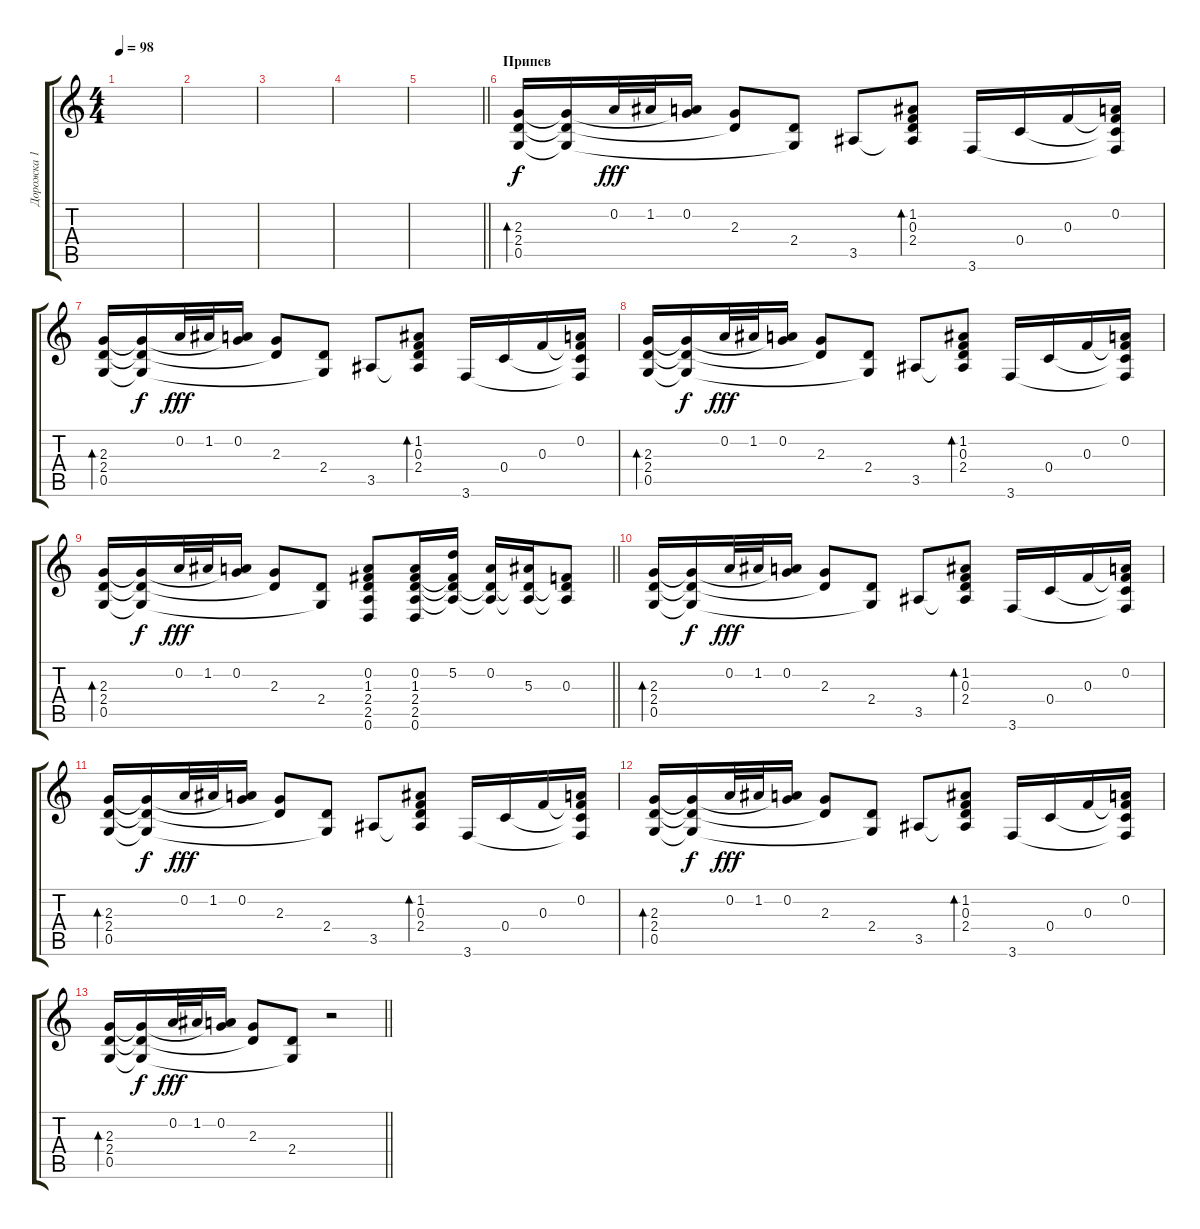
\track ("Дорожка 1" "Дорожка 1") {instrument acousticguitarsteel}
\staff {score tabs}
\tuning (D4 A3 F3 C3 G2 D2) {hide}
\ts (4 4)
\tempo 98
\clef g2
\ks c
|
|
|
|
\barLineRight lightlight
|
\section ("" "Припев")
(2.3 2.4 0.5).16{bd 240} (2.3{t} 2.4{t} 0.5{t}).16{dy f} 0.2.32{dy fff} 1.2.32 (0.2 2.3{t}).16 (2.3 2.4{t}).8 (2.4 0.5{t}).8 3.5.8 (1.2 0.3 2.4 3.5{t}).8{bd 120} 3.6.16 0.4.16 0.3.16 (0.2 0.3{t} 0.4{t} 3.6{t}).16 |
(2.3 2.4 0.5).16{bd 240} (2.3{t} 2.4{t} 0.5{t}).16{dy f} 0.2.32{dy fff} 1.2.32 (0.2 2.3{t}).16 (2.3 2.4{t}).8 (2.4 0.5{t}).8 3.5.8 (1.2 0.3 2.4 3.5{t}).8{bd 120} 3.6.16 0.4.16 0.3.16 (0.2 0.3{t} 0.4{t} 3.6{t}).16 |
(2.3 2.4 0.5).16{bd 240} (2.3{t} 2.4{t} 0.5{t}).16{dy f} 0.2.32{dy fff} 1.2.32 (0.2 2.3{t}).16 (2.3 2.4{t}).8 (2.4 0.5{t}).8 3.5.8 (1.2 0.3 2.4 3.5{t}).8{bd 120} 3.6.16 0.4.16 0.3.16 (0.2 0.3{t} 0.4{t} 3.6{t}).16 |
\barLineRight lightlight
(2.3 2.4 0.5).16{bd 240} (2.3{t} 2.4{t} 0.5{t}).16{dy f} 0.2.32{dy fff} 1.2.32 (0.2 2.3{t}).16 (2.3 2.4{t}).8 (2.4 0.5{t}).8 (0.2 1.3 2.4 2.5 0.6).8 (0.2 1.3 2.4 2.5 0.6).16 (5.2 1.3{t} 2.4{t} 2.5{t}).16 (0.2 2.4{t} 2.5{t}).16 (5.3 2.4{t} 2.5{t}).16 (0.3 2.4{t} 2.5{t}).8 |
(2.3 2.4 0.5).16{bd 240} (2.3{t} 2.4{t} 0.5{t}).16{dy f} 0.2.32{dy fff} 1.2.32 (0.2 2.3{t}).16 (2.3 2.4{t}).8 (2.4 0.5{t}).8 3.5.8 (1.2 0.3 2.4 3.5{t}).8{bd 120} 3.6.16 0.4.16 0.3.16 (0.2 0.3{t} 0.4{t} 3.6{t}).16 |
(2.3 2.4 0.5).16{bd 240} (2.3{t} 2.4{t} 0.5{t}).16{dy f} 0.2.32{dy fff} 1.2.32 (0.2 2.3{t}).16 (2.3 2.4{t}).8 (2.4 0.5{t}).8 3.5.8 (1.2 0.3 2.4 3.5{t}).8{bd 120} 3.6.16 0.4.16 0.3.16 (0.2 0.3{t} 0.4{t} 3.6{t}).16 |
(2.3 2.4 0.5).16{bd 240} (2.3{t} 2.4{t} 0.5{t}).16{dy f} 0.2.32{dy fff} 1.2.32 (0.2 2.3{t}).16 (2.3 2.4{t}).8 (2.4 0.5{t}).8 3.5.8 (1.2 0.3 2.4 3.5{t}).8{bd 120} 3.6.16 0.4.16 0.3.16 (0.2 0.3{t} 0.4{t} 3.6{t}).16 |
\barLineRight lightlight
(2.3 2.4 0.5).16{bd 240} (2.3{t} 2.4{t} 0.5{t}).16{dy f} 0.2.32{dy fff} 1.2.32 (0.2 2.3{t}).16 (2.3 2.4{t}).8 (2.4 0.5{t}).8 r.2
